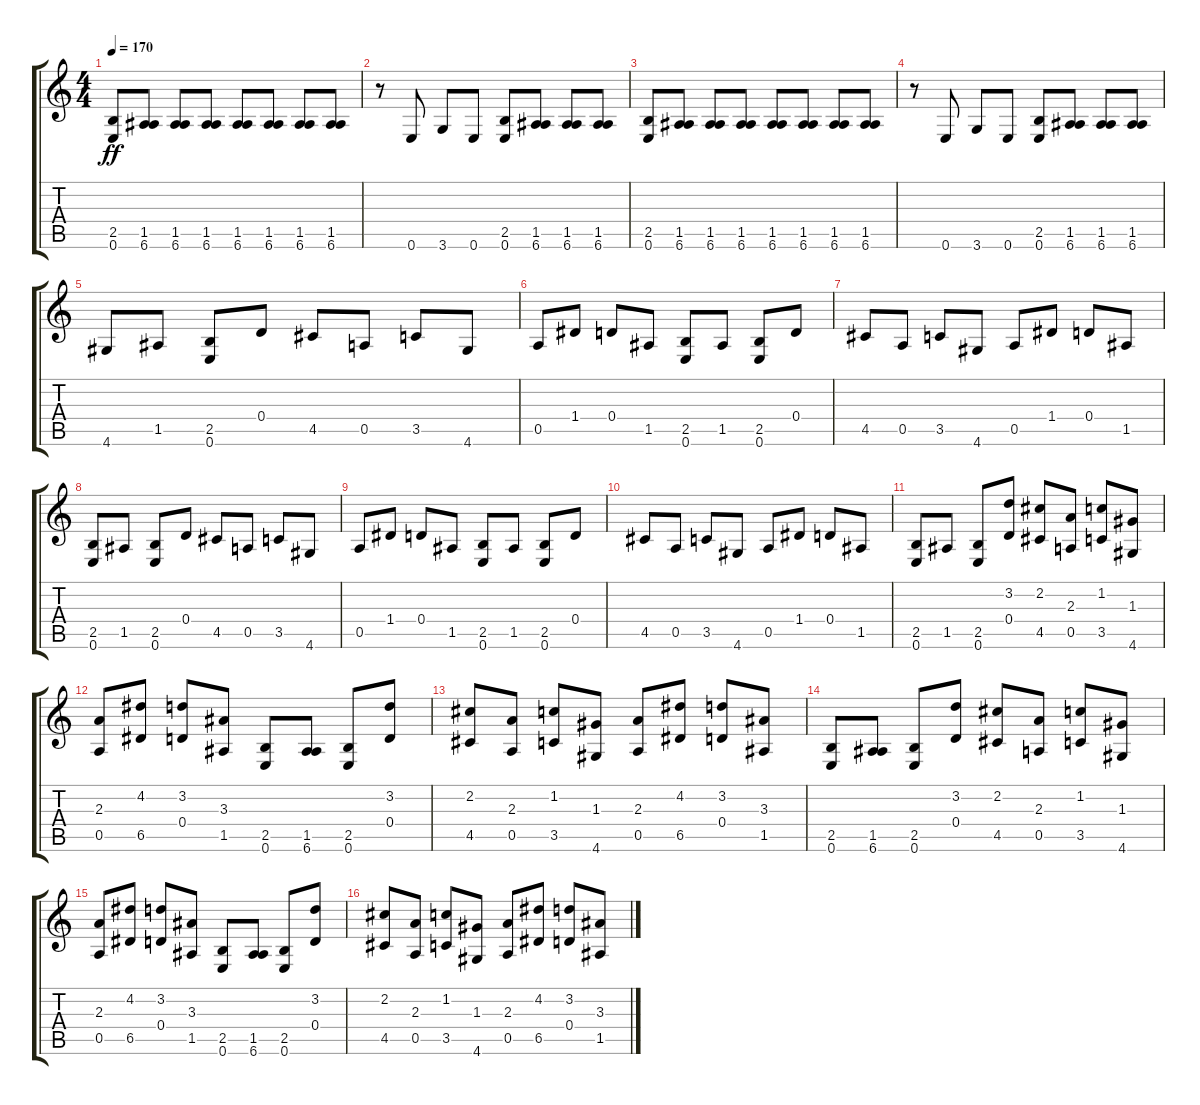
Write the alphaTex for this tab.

\track "" {instrument distortionguitar}
\staff {score tabs}
\tuning (E4 B3 G3 D3 A2 E2) {hide}
\ts (4 4)
\tempo 170
\clef g2
\ks c
(2.5 0.6).8{dy ff} (1.5 6.6).8 (1.5 6.6).8 (1.5 6.6).8 (1.5 6.6).8 (1.5 6.6).8 (1.5 6.6).8 (1.5 6.6).8 |
r.8 0.6.8 3.6.8 0.6.8 (2.5 0.6).8 (1.5 6.6).8 (1.5 6.6).8 (1.5 6.6).8 |
(2.5 0.6).8 (1.5 6.6).8 (1.5 6.6).8 (1.5 6.6).8 (1.5 6.6).8 (1.5 6.6).8 (1.5 6.6).8 (1.5 6.6).8 |
r.8 0.6.8 3.6.8 0.6.8 (2.5 0.6).8 (1.5 6.6).8 (1.5 6.6).8 (1.5 6.6).8 |
4.6.8 1.5.8 (2.5 0.6).8 0.4.8 4.5.8 0.5.8 3.5.8 4.6.8 |
0.5.8 1.4.8 0.4.8 1.5.8 (2.5 0.6).8 1.5.8 (2.5 0.6).8 0.4.8 |
4.5.8 0.5.8 3.5.8 4.6.8 0.5.8 1.4.8 0.4.8 1.5.8 |
(2.5 0.6).8 1.5.8 (2.5 0.6).8 0.4.8 4.5.8 0.5.8 3.5.8 4.6.8 |
0.5.8 1.4.8 0.4.8 1.5.8 (2.5 0.6).8 1.5.8 (2.5 0.6).8 0.4.8 |
4.5.8 0.5.8 3.5.8 4.6.8 0.5.8 1.4.8 0.4.8 1.5.8 |
(2.5 0.6).8 1.5.8 (2.5 0.6).8 (3.2 0.4).8 (2.2 4.5).8 (2.3 0.5).8 (1.2 3.5).8 (1.3 4.6).8 |
(2.3 0.5).8 (4.2 6.5).8 (3.2 0.4).8 (3.3 1.5).8 (2.5 0.6).8 (1.5 6.6).8 (2.5 0.6).8 (3.2 0.4).8 |
(2.2 4.5).8 (2.3 0.5).8 (1.2 3.5).8 (1.3 4.6).8 (2.3 0.5).8 (4.2 6.5).8 (3.2 0.4).8 (3.3 1.5).8 |
(2.5 0.6).8 (1.5 6.6).8 (2.5 0.6).8 (3.2 0.4).8 (2.2 4.5).8 (2.3 0.5).8 (1.2 3.5).8 (1.3 4.6).8 |
(2.3 0.5).8 (4.2 6.5).8 (3.2 0.4).8 (3.3 1.5).8 (2.5 0.6).8 (1.5 6.6).8 (2.5 0.6).8 (3.2 0.4).8 |
(2.2 4.5).8 (2.3 0.5).8 (1.2 3.5).8 (1.3 4.6).8 (2.3 0.5).8 (4.2 6.5).8 (3.2 0.4).8 (3.3 1.5).8
